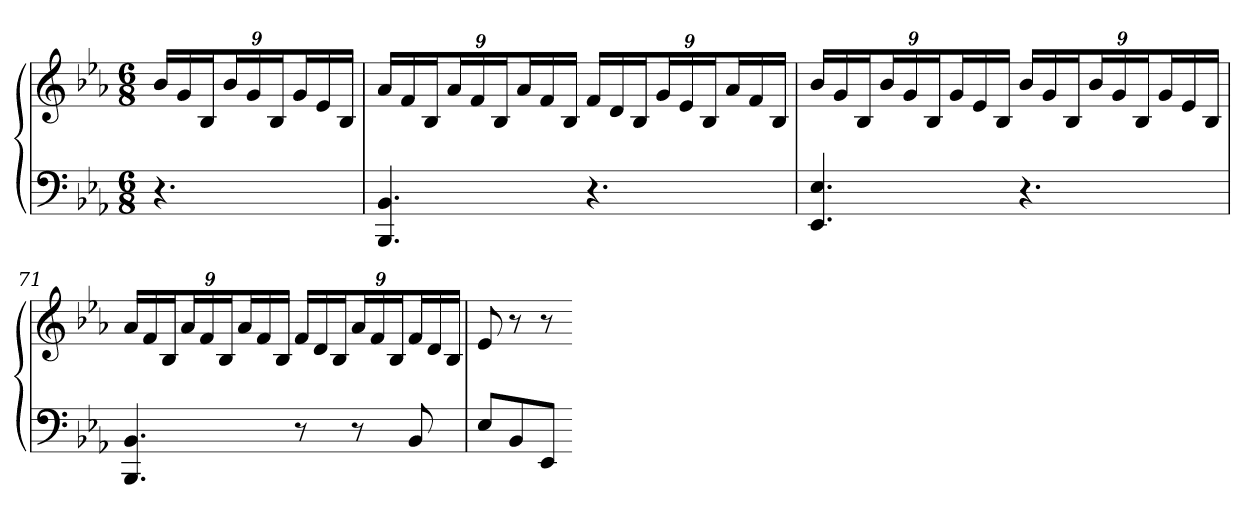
**kern	**kern
*part1	*part1
*staff2	*staff1
*clefF4	*clefG2
*k[b-e-a-]	*k[b-e-a-]
*E-:	*E-:
*M6/8	*M6/8
=	=
4.r	24b-LL
.	24g
.	24B-J
.	24b-L
.	24g
.	24B-J
.	24gL
.	24e-
.	24B-JJ
=69	=69
4.BBB- 4.BB-	24a-LL
.	24f
.	24B-J
.	24a-L
.	24f
.	24B-J
.	24a-L
.	24f
.	24B-JJ
4.r	24fLL
.	24d
.	24B-J
.	24gL
.	24e-
.	24B-J
.	24a-L
.	24f
.	24B-JJ
=70	=70
4.EE- 4.E-	24b-LL
.	24g
.	24B-J
.	24b-L
.	24g
.	24B-J
.	24gL
.	24e-
.	24B-JJ
4.r	24b-LL
.	24g
.	24B-J
.	24b-L
.	24g
.	24B-J
.	24gL
.	24e-
.	24B-JJ
=71	=71
4.BBB- 4.BB-	24a-LL
.	24f
.	24B-J
.	24a-L
.	24f
.	24B-J
.	24a-L
.	24f
.	24B-JJ
8r	24fLL
.	24d
.	24B-J
8r	24a-L
.	24f
.	24B-J
8BB-	24fL
.	24d
.	24B-JJ
=72	=72
8E-L	8e-
8BB-	8r
8EE-J	8r
=-	=-
*-	*-
